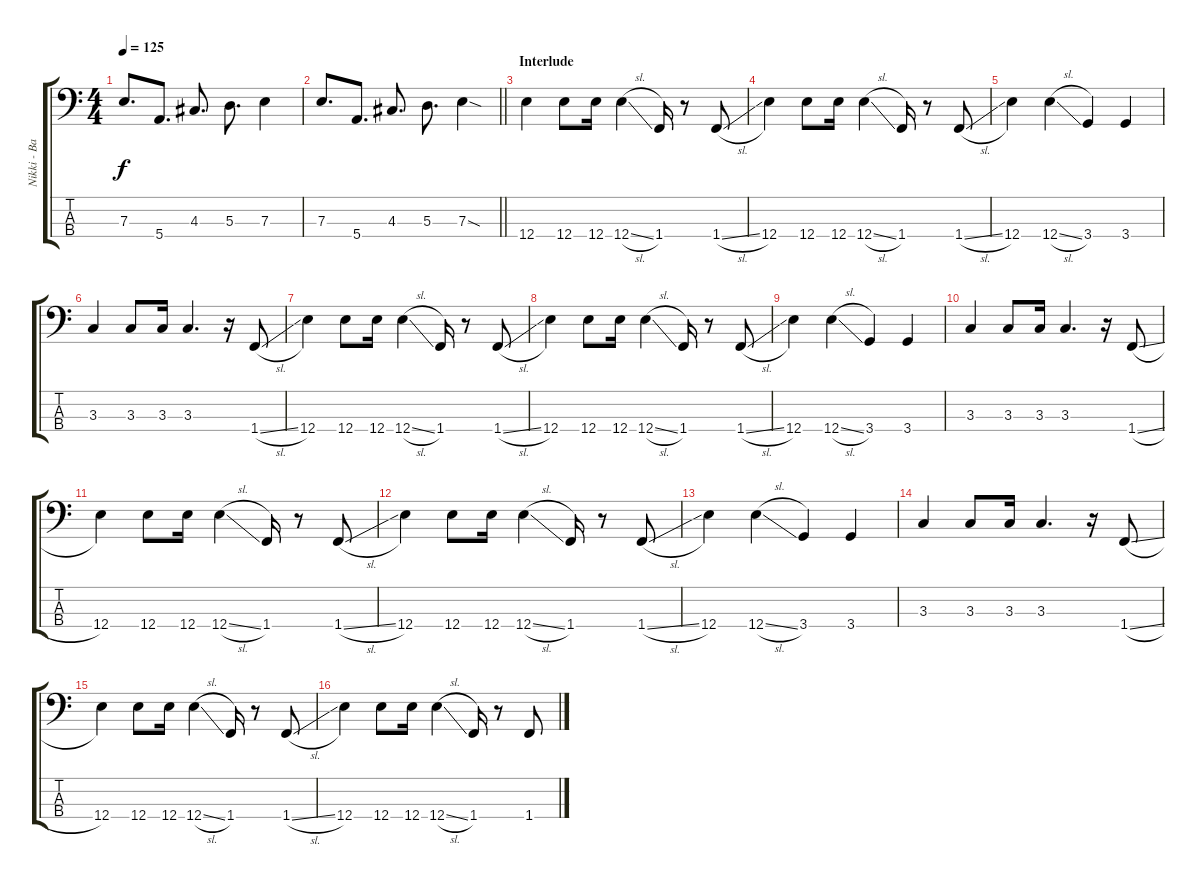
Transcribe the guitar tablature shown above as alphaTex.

\track ("Nikki - Bass" "Nikki - Ba") {instrument electricbassfinger}
\staff {score tabs}
\tuning (G2 D2 A1 E1) {hide}
\ts (4 4)
\tempo 125
\clef f4
\ks c
7.3.8{d dy f} 5.4.8{d} 4.3.8{d} 5.3.8{d} 7.3.4 |
\barLineRight lightlight
7.3.8{d} 5.4.8{d} 4.3.8{d} 5.3.8{d} 7.3{sod}.4 |
\section ("" "Interlude")
12.4.4 12.4.8 12.4.16 12.4{sl}.4 1.4.16 r.8 1.4{sl}.8 |
12.4.4 12.4.8 12.4.16 12.4{sl}.4 1.4.16 r.8 1.4{sl}.8 |
12.4.4 12.4{sl}.4 3.4.4 3.4.4 |
3.3.4 3.3.8 3.3.16 3.3.4{d} r.16 1.4{sl}.8 |
12.4.4 12.4.8 12.4.16 12.4{sl}.4 1.4.16 r.8 1.4{sl}.8 |
12.4.4 12.4.8 12.4.16 12.4{sl}.4 1.4.16 r.8 1.4{sl}.8 |
12.4.4 12.4{sl}.4 3.4.4 3.4.4 |
3.3.4 3.3.8 3.3.16 3.3.4{d} r.16 1.4{sl}.8 |
12.4.4 12.4.8 12.4.16 12.4{sl}.4 1.4.16 r.8 1.4{sl}.8 |
12.4.4 12.4.8 12.4.16 12.4{sl}.4 1.4.16 r.8 1.4{sl}.8 |
12.4.4 12.4{sl}.4 3.4.4 3.4.4 |
3.3.4 3.3.8 3.3.16 3.3.4{d} r.16 1.4{sl}.8 |
12.4.4 12.4.8 12.4.16 12.4{sl}.4 1.4.16 r.8 1.4{sl}.8 |
12.4.4 12.4.8 12.4.16 12.4{sl}.4 1.4.16 r.8 1.4{sl}.8
